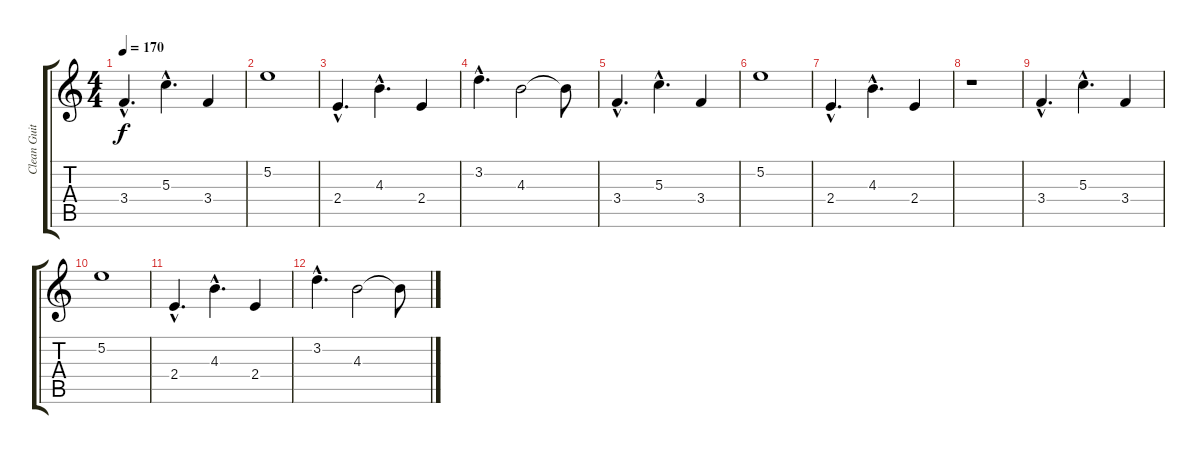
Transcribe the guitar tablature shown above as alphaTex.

\track ("Clean Guitar" "Clean Guit") {instrument acousticguitarsteel}
\staff {score tabs}
\tuning (E4 B3 G3 D3 A2 E2) {hide}
\ts (4 4)
\tempo 170
\clef g2
\ks c
3.4{hac}.4{d dy f} 5.3{hac}.4{d} 3.4.4 |
5.2.1 |
2.4{hac}.4{d} 4.3{hac}.4{d} 2.4.4 |
3.2{hac}.4{d} 4.3.2 4.3{t}.8 |
3.4{hac}.4{d} 5.3{hac}.4{d} 3.4.4 |
5.2.1 |
2.4{hac}.4{d} 4.3{hac}.4{d} 2.4.4 |
r.1 |
3.4{hac}.4{d} 5.3{hac}.4{d} 3.4.4 |
5.2.1 |
2.4{hac}.4{d} 4.3{hac}.4{d} 2.4.4 |
3.2{hac}.4{d} 4.3.2 4.3{t}.8
